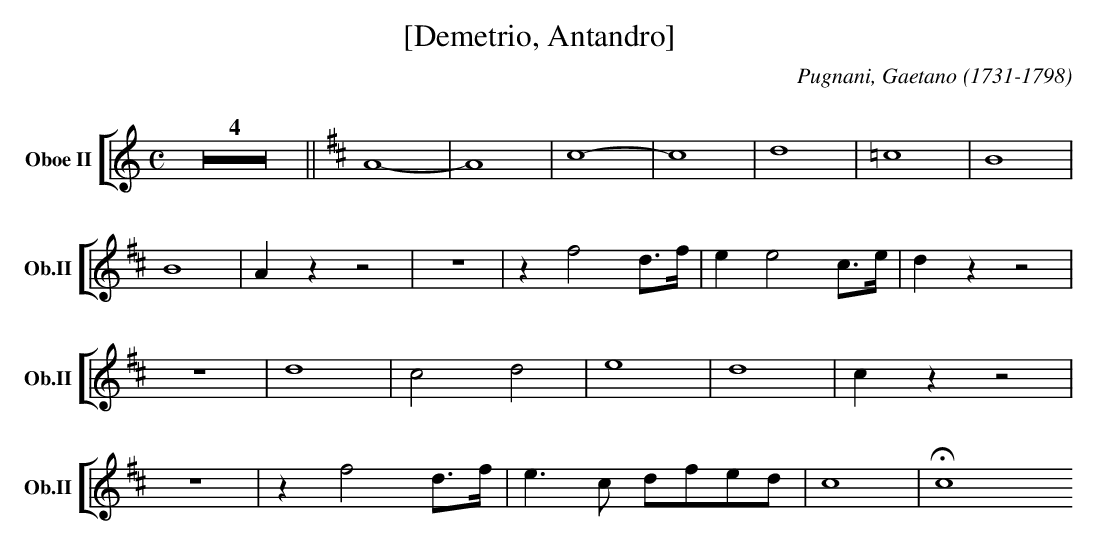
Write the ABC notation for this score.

X:1
T:[Demetrio, Antandro]
C:Pugnani, Gaetano (1731-1798)
M:C
L:1/4
K:C
V: 10 clef=treble name="Oboe II" sname="Ob.II"
%%staves [( 10 )]
   Z4 || [Q:Adagio] [K:D] A4- | A4 | c4- | c4 | d4 | =c4| B4|B4|Azz2|Z| \
   zf2 d/2>f/2 | e e2 c/2>e/2 | dzz2|Z|d4|c2d2|e4|d4|czz2|Z|\
   z f2 d/2>f/2 | e>c d/2f/2e/2d/2 | c4 | Hc4
